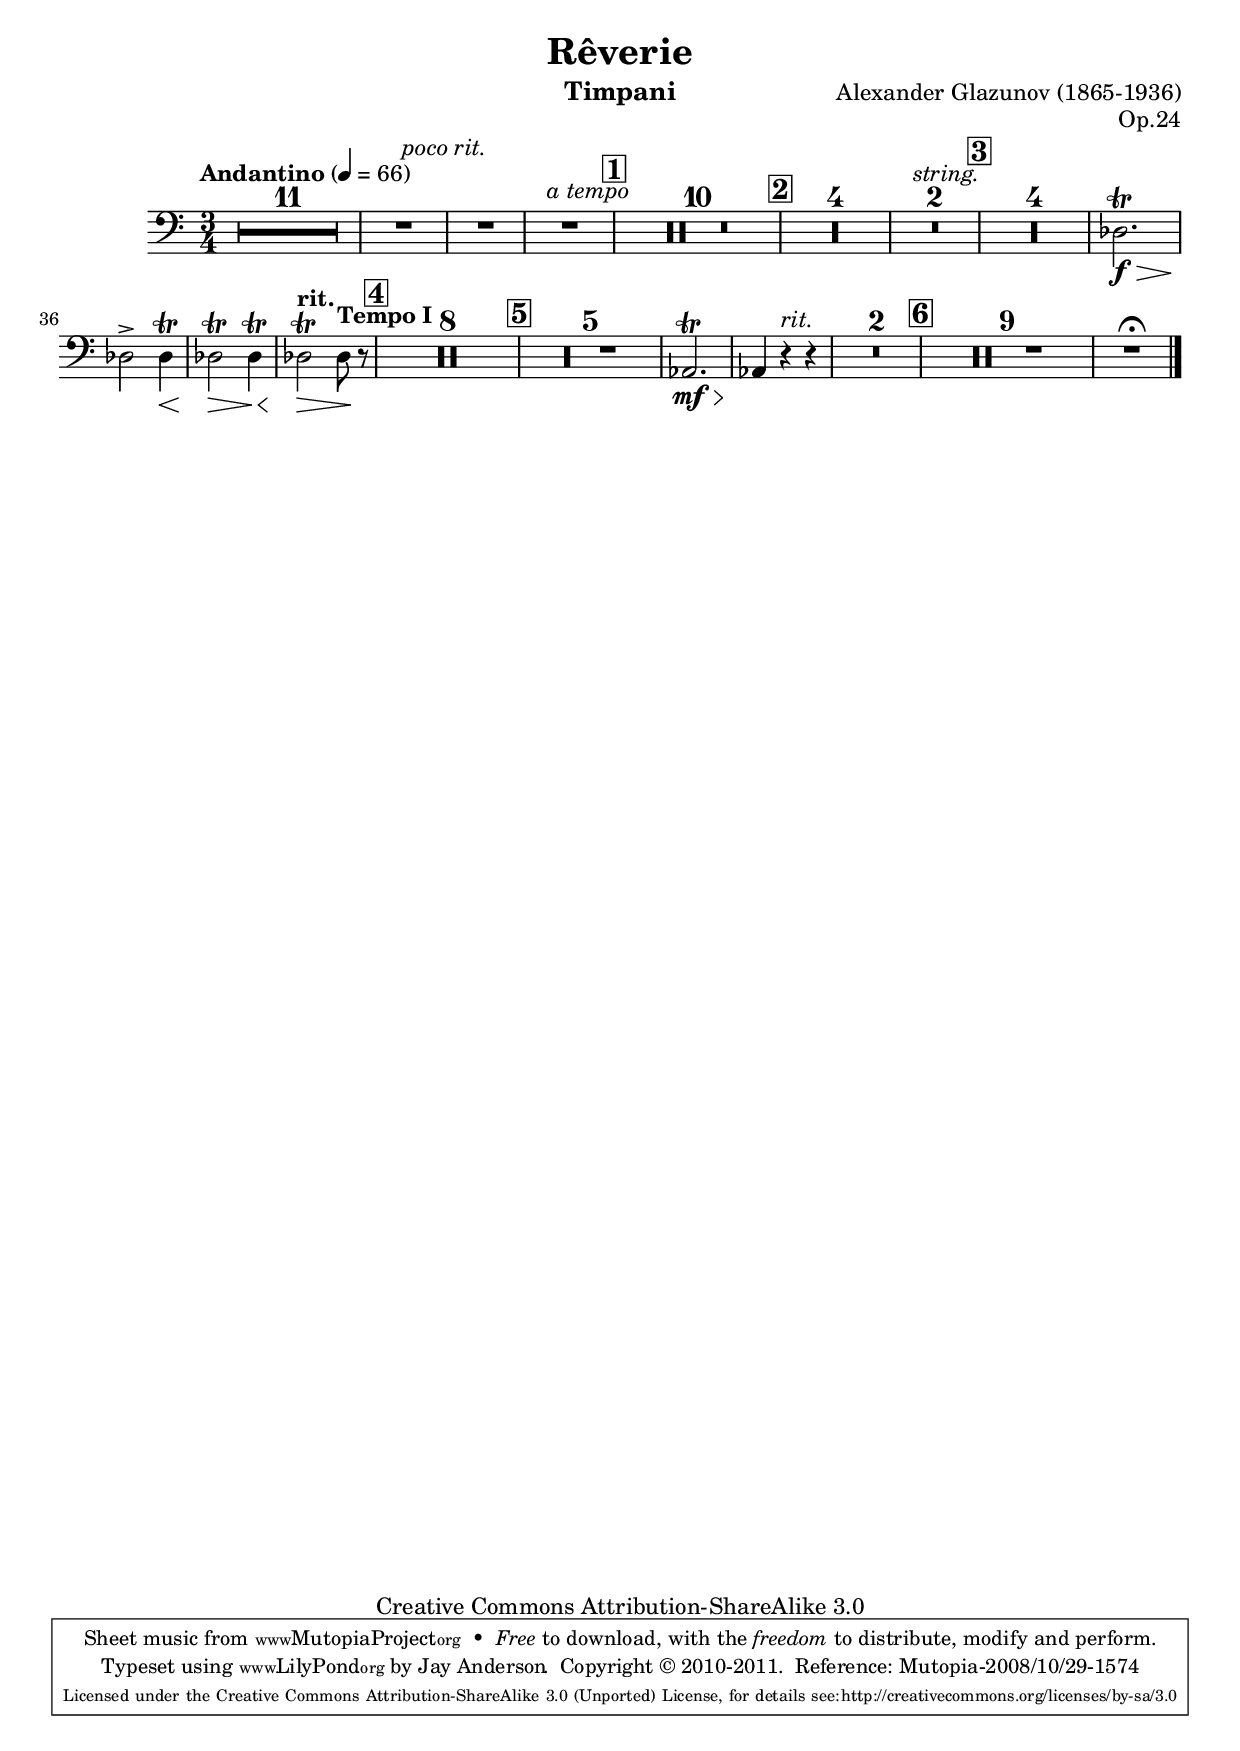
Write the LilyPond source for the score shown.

\version "2.13.47"

\include "defs.ily"
\version "2.13.47"

timpani = \relative c
{
  \clef bass
  %\key des \major
  R2.*14 |

  %1
  R2.*10 |

  %2
  R2.*6 |

  %3
  R2.*4 |
  des2.\trill\f\> |
  des2->\! des4\trill\< |
  des2\trill\> des4\trill\< |
  des2\trill\> des8\! r |

  %4
  R2.*8 |

  %5
  R2.*5 |
  aes2.\trill\mf\> |
  aes4\! r r |
  R2.*2 |

  %6
  R2.*9 |
  R2.^\fermataMarkup |
}


instrument = "Timpani"
notes = \timpani

\paper
{
  ragged-bottom = ##t
}

\version "2.13.47"

\include "header.ily"

\score
{
  \new Staff \new Voice { << \removeWithTag #'score \notes \outline >> }
}

